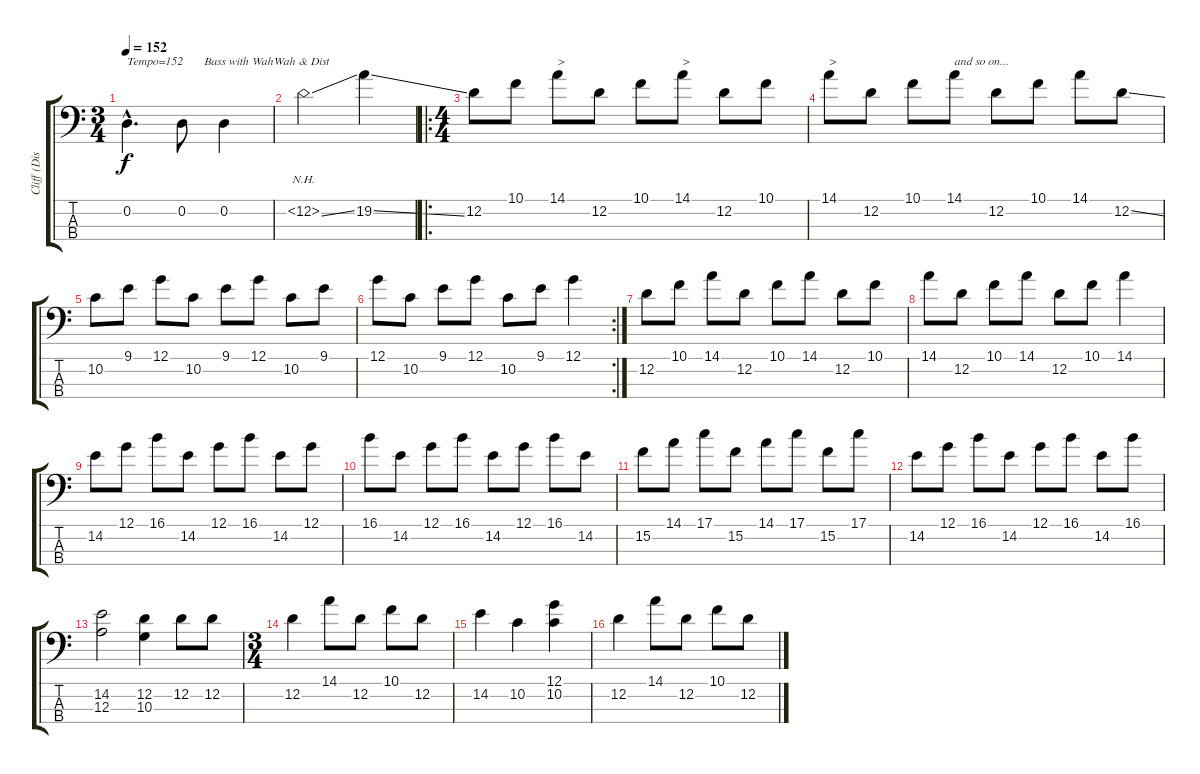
\track ("Cliff (Distortion Bass)" "Cliff (Dis") {instrument distortionguitar}
\staff {score tabs}
\tuning (G2 D2 A1 E1) {hide}
\ts (3 4)
\tempo 152
\clef f4
\ks c
0.2{hac}.4{d txt "Tempo=152       Bass with WahWah & Dist" dy f instrument distortionguitar} 0.2.8 0.2.4 |
12.2{nh ss}.2 19.2{ss}.4 |
\ro
\ts (4 4)
12.2.8 10.1.8 14.1.8{txt ">"} 12.2.8 10.1.8 14.1.8{txt ">"} 12.2.8 10.1.8 |
14.1.8{txt ">"} 12.2.8 10.1.8 14.1.8{txt "and so on..."} 12.2.8 10.1.8 14.1.8 12.2{ss}.8 |
10.2.8 9.1.8 12.1.8 10.2.8 9.1.8 12.1.8 10.2.8 9.1.8 |
\rc 2
12.1.8 10.2.8 9.1.8 12.1.8 10.2.8 9.1.8 12.1.4 |
12.2.8 10.1.8 14.1.8 12.2.8 10.1.8 14.1.8 12.2.8 10.1.8 |
14.1.8 12.2.8 10.1.8 14.1.8 12.2.8 10.1.8 14.1.4 |
14.2.8 12.1.8 16.1.8 14.2.8 12.1.8 16.1.8 14.2.8 12.1.8 |
16.1.8 14.2.8 12.1.8 16.1.8 14.2.8 12.1.8 16.1.8 14.2.8 |
15.2.8 14.1.8 17.1.8 15.2.8 14.1.8 17.1.8 15.2.8 17.1.8 |
14.2.8 12.1.8 16.1.8 14.2.8 12.1.8 16.1.8 14.2.8 16.1.8 |
(14.2 12.3).2 (12.2 10.3).4 12.2.8 12.2.8 |
\ts (3 4)
12.2.4 14.1.8 12.2.8 10.1.8 12.2.8 |
14.2.4 10.2.4 (12.1 10.2).4 |
12.2.4 14.1.8 12.2.8 10.1.8 12.2.8
